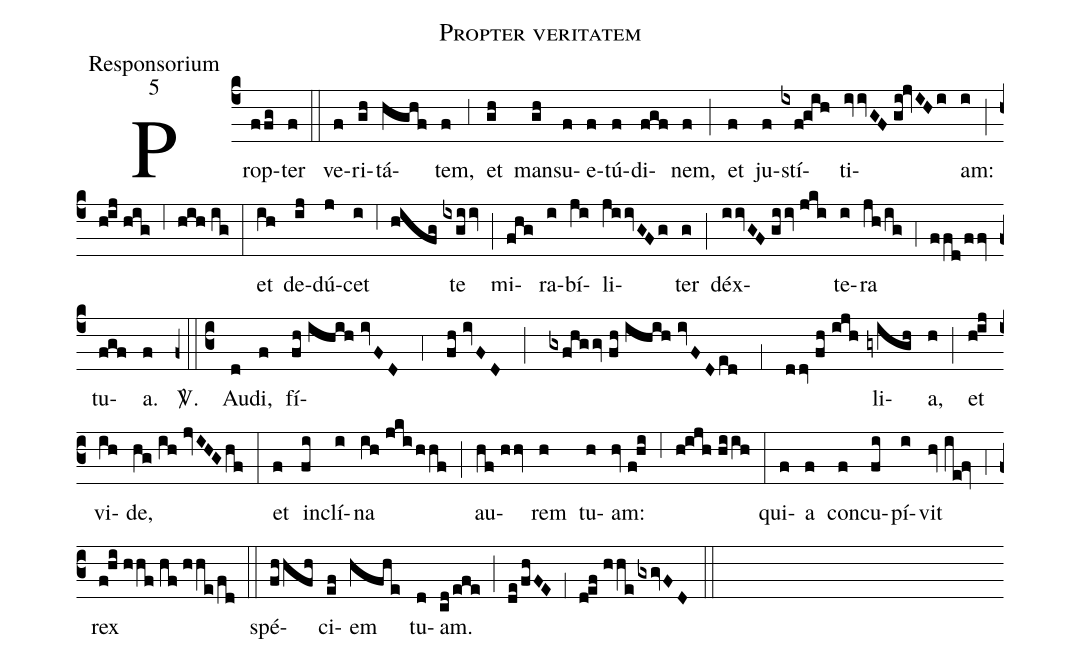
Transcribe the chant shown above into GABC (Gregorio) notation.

name:Propter veritatem;
office-part:Responsorium;
mode:5;
%%
(c4) Prop(ffg)ter(f) (::)
ve(f)ri(gh)tá(hghf)tem,(f) (,3) et(gh) man(gh)su(f)e(f)tú(f)di(fgf)nem,(f) (;) et(f) ju(f)stí(ixf!gih)ti(ivvGF//gi!jvIHi)am:(i) (;) (h!ij//hig) (,6) (hih//ig) (:)
et(ih) de(ij)dú(j)cet(i) (,6) (hifg) te(ixgiiv) (;) mi(fhg)ra(i)bí(ji)li(jiivGFg)ter(g) (;) déx(iivGF//giiv//jki)te(i)ra(jh/ig) (,4) (ffd/ffv) tu(fgf)a.(f)
<sp>V/</sp>.(z0::c3) Au(d)di,(f) fí(fh//ihih//ivFD,4fh//ivFD;gxfhggv//fh//ihih//ivFD/ed,1ddv//fh//ijh)li(gyigh)a,(h) (;) et(h!ij) vi(ih)de,(hg//ih//jvIHG/hf) (:)
et(f) in(fi)clí(i)na(ih//jki/hhf) (;) au(hf//hhv)rem(h) tu(h)am:(hv//f!hi) (,6) (h!ijh//hiih) (:)
qui(f)a(f) con(f)cu(fi)pí(i)vit(hv//ie!fv) (,4) rex(f!hi//hhf//hf//hhe/fd) (::)
spé(fhhfh)ci(ef)em(hfhe) tu(d)am.(cd/efe) (;) (de/fhFE) (,1) (d!ef//hhe/gxgvFD) (::)
